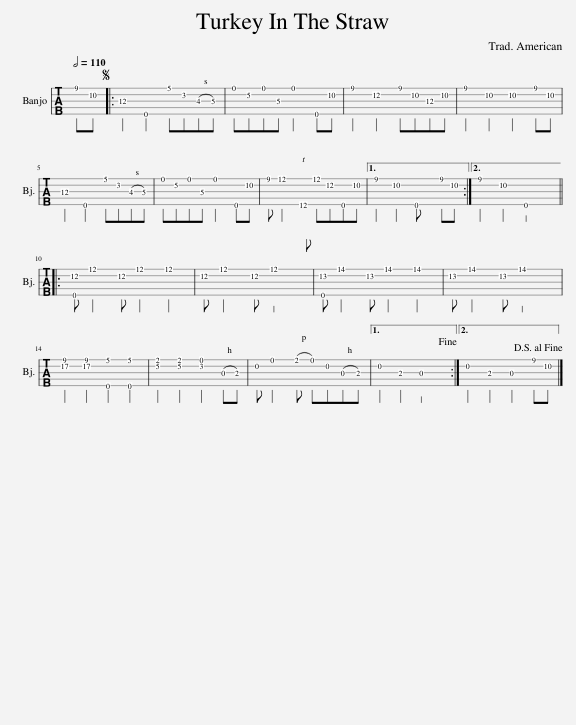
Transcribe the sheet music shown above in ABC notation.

X:1
%%score 1 2
L:1/8
Q:1/2=110
M:4/4
I:linebreak $
K:C
V:1 tab stafflines=5 strings=G4,D3,G3,B3,D4
V:2 tab stafflines=5 strings=G4,D3,G3,B3,D4
V:1
 !1!B!2!A |:S !3!G2 !5!G2 !1!G!2!D(!3!B,!3!C) | !1!D!2!E!1!D!3!C !1!D2 !5!G!2!A | !1!B2 !2!B2 !1!B!2!A!3!G!2!A | !1!B2 !2!A2 !2!A2 !1!B!2!A |$ %5
 !3!G2 !5!G2 !1!G!2!D(!3!B,!3!C) | !1!D!2!E!1!D!3!C !1!D2 !5!G!2!A | !1!B !1!d2 !1!d !1!d!2!B!5!G!2!A |1 !1!B2 !2!A2 !5!G x !1!B!2!A :|2 !1!B2 !2!A2 !5!G4 |:$ %10
 [!5!G!2!B] !1!d2 !2!B !1!d2 !1!d2 | !2!B !1!d2 !2!B !1!d4 | [!5!G!2!c] !1!e2 !2!c !1!e2 !1!e2 | !2!c !1!e2 !2!c !1!e4 |$ [!1!B!2!e]2 [!1!B!2!e]2 [!5!G!1!G]2 [!5!G!1!G]2 | %15
 [!2!E!1!E]2 [!2!E!1!E]2 [!2!D!1!D]2 (!3!G,!3!A,) | !2!B, !1!D2 (!1!E !1!D)!2!B,(!3!G,!3!A,) |1 !2!B,2 !3!A,2 !3!G,4!fine! :|2 !2!B,2 !3!A,2 !3!G,2 !1!B!2!A!D.S.! |] %19
V:2
 x2 |: x8 | x8 | x8 | x8 |$ %5
 x8 | x8 | x8 |1 x8 :|2 x8 |:$ %10
 x8 | x8 | x8 | x8 |$ [!1!B!5!B]2 [!1!B!5!B]2 [!1!G!5!G]2 [!1!G!5!G]2 | %15
 x8 | x8 |1 x8 :|2 x8 |] %19
